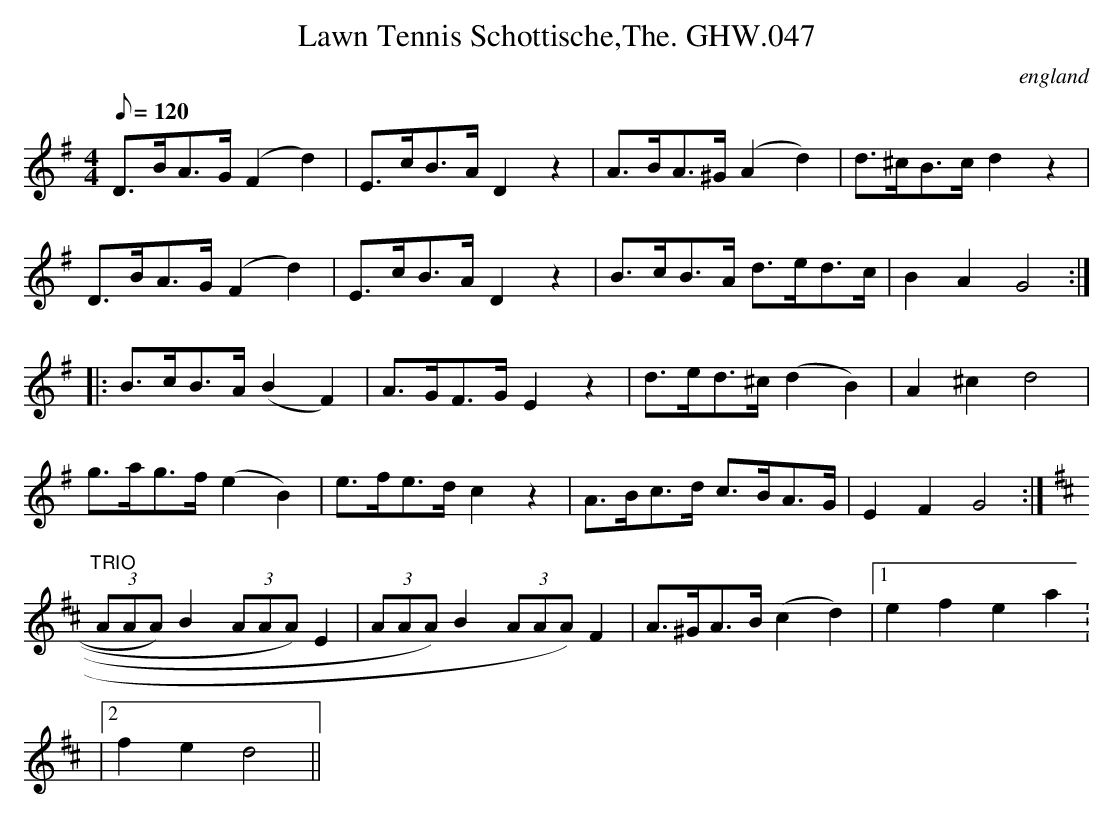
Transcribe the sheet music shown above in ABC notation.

X:1
T:Lawn Tennis Schottische,The. GHW.047
O:england
M:4/4
L:1/8
Q:120
K:G
D>BA>G (F2d2)|E>cB>A D2 z2|A>BA>^G (A2 d2)|d>^cB>c d2 z2|
D>BA>G (F2d2)|E>cB>A D2 z2|B>cB>A d>ed>c|B2A2G4:|
|:B>cB>A (B2F2)|A>GF>G E2 z2|d>ed>^c (d2B2)|A2 ^c2 d4|
g>ag>f (e2B2)|e>fe>dc2 z2|A>Bc>d c>BA>G|E2F2 G4:|
K:D
"TRIO"(3AAA) B2 (3AAA) E2|(3AAA) B2 (3AAA) F2|A>^GA>B (c2d2)|1 e2f2e2a2:
|2
f2e2d4||
